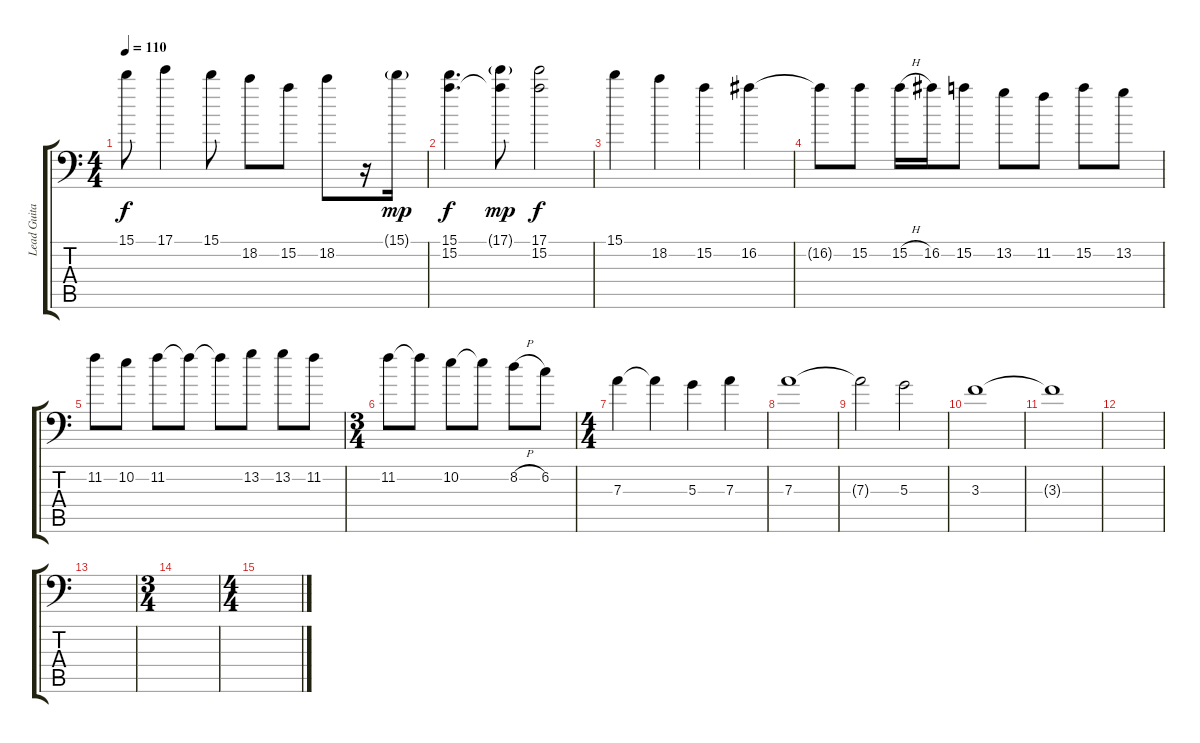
\track ("Lead Guitar" "Lead Guita") {instrument distortionguitar}
\staff {score tabs}
\tuning (B3 Gb3 D3 A2 E2 A1) {hide}
\ts (4 4)
\tempo 110
\clef f4
\ks c
15.1{t}.8{dy f} 17.1.4 15.1.8 18.2.8 15.2.8 18.2.8 r.16 15.1{g}.16{dy mp} |
(15.1 15.2).4{d dy f} (17.1{g} 15.2{t}).8{dy mp} (17.1 15.2).2{dy f} |
15.1.4 18.2.4 15.2.4 16.2.4 |
16.2{t}.8 15.2.8 15.2{h}.16 16.2.16 15.2.8 13.2.8 11.2.8 15.2.8 13.2.8 |
11.2.8 10.2.8 11.2.8 11.2{t}.8 11.2{t}.8 13.2.8 13.2.8 11.2.8 |
\ts (3 4)
11.2.8 11.2{t}.8 10.2.8 10.2{t}.8 8.2{h}.8 6.2.8 |
\ts (4 4)
7.3.4 7.3{t}.4 5.3.4 7.3.4 |
7.3.1 |
7.3{t}.2 5.3.2 |
3.3.1 |
3.3{t}.1 |
|
|
\ts (3 4)
|
\ts (4 4)
